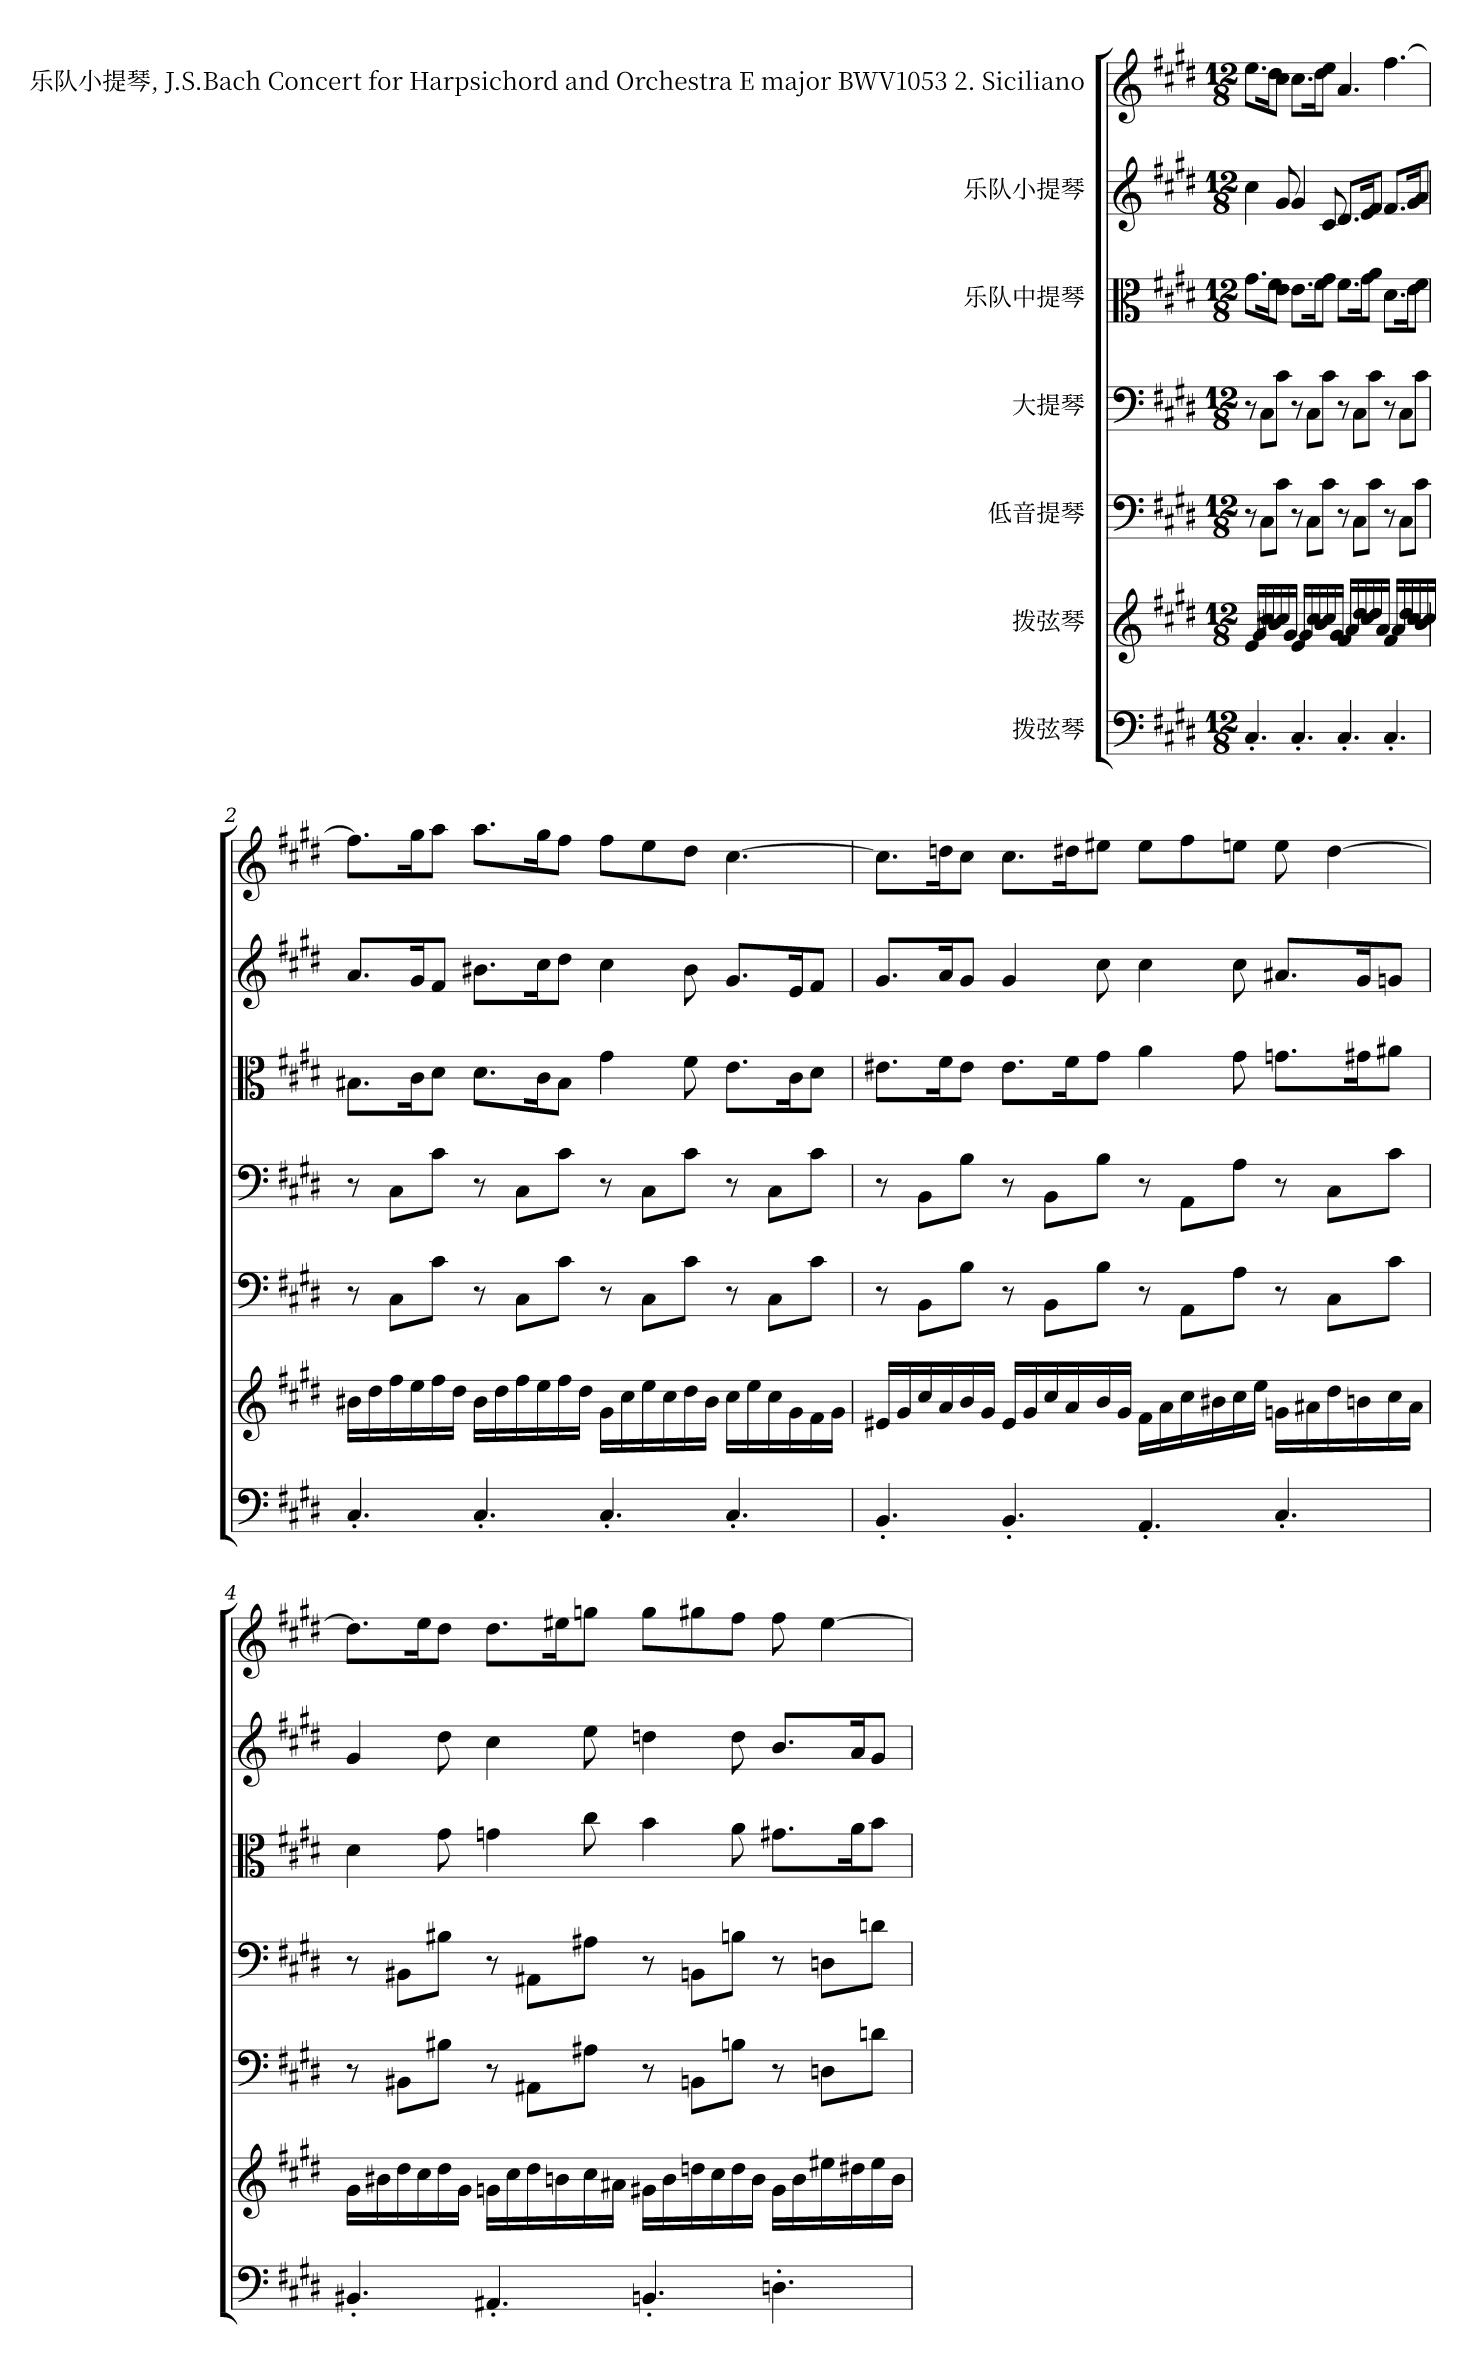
**kern	**kern	**kern	**kern	**kern	**kern	**kern
*part7	*part6	*part5	*part4	*part3	*part2	*part1
*staff7	*staff6	*staff5	*staff4	*staff3	*staff2	*staff1
*I"拨弦琴	*I"拨弦琴	*I"低音提琴	*I"大提琴	*I"乐队中提琴	*I"乐队小提琴	*I"乐队小提琴, J.S.Bach Concert for Harpsichord and Orchestra E major BWV1053 2. Siciliano
*clefF4	*clefG2	*clefF4	*clefF4	*clefC3	*clefG2	*clefG2
*	*	*ITrd7c12	*	*	*	*
*k[f#c#g#d#]	*k[f#c#g#d#]	*k[f#c#g#d#]	*k[f#c#g#d#]	*k[f#c#g#d#]	*k[f#c#g#d#]	*k[f#c#g#d#]
*M12/8	*M12/8	*M12/8	*M12/8	*M12/8	*M12/8	*M12/8
*MM40	*MM40	*MM40	*MM40	*MM40	*MM40	*MM40
=1	=1	=1	=1	=1	=1	=1
4.C#'/	16e/LL	8r	8r	8.g#\L	4cc#\	8.ee\L
.	16g#/	.	.	.	.	.
.	16cc#/	8CC#\L	8C#\L	.	.	.
.	16b#X/	.	.	16f#\K	.	16dd#\K
.	16cc#/	8C#\J	8c#\J	8e\J	8g#/	8cc#\J
.	16g#/JJ	.	.	.	.	.
4.C#'/	16e/LL	8r	8r	8.e\L	4g#/	8.cc#\L
.	16g#/	.	.	.	.	.
.	16cc#/	8CC#\L	8C#\L	.	.	.
.	16b#/	.	.	16f#\K	.	16dd#\K
.	16cc#/	8C#\J	8c#\J	8g#\J	8c#/	8ee\J
.	16g#/JJ	.	.	.	.	.
4.C#'/	16f#/LL	8r	8r	8.f#\L	8.d#/L	4.a/
.	16a/	.	.	.	.	.
.	16dd#/	8CC#\L	8C#\L	.	.	.
.	16cc#/	.	.	16g#\K	16e/K	.
.	16dd#/	8C#\J	8c#\J	8a\J	8f#/J	.
.	16a/JJ	.	.	.	.	.
4.C#'/	16f#/LL	8r	8r	8.d#\L	8.f#/L	[4.ff#\
.	16a/	.	.	.	.	.
.	16dd#/	8CC#\L	8C#\L	.	.	.
.	16cc#/	.	.	16e\K	16g#/K	.
.	16b#/	8C#\J	8c#\J	8f#\J	8a/J	.
.	16cc#/JJ	.	.	.	.	.
!!LO:PB:g=z
=2	=2	=2	=2	=2	=2	=2
4.C#'/	16b#X\LL	8r	8r	8.B#X\L	8.a/L	8.ff#\L]
.	16dd#\	.	.	.	.	.
.	16ff#\	8CC#\L	8C#\L	.	.	.
.	16ee\	.	.	16c#\K	16g#/K	16gg#\K
.	16ff#\	8C#\J	8c#\J	8d#\J	8f#/J	8aa\J
.	16dd#\JJ	.	.	.	.	.
4.C#'/	16b#\LL	8r	8r	8.d#\L	8.b#X\L	8.aa\L
.	16dd#\	.	.	.	.	.
.	16ff#\	8CC#\L	8C#\L	.	.	.
.	16ee\	.	.	16c#\K	16cc#\K	16gg#\K
.	16ff#\	8C#\J	8c#\J	8B#\J	8dd#\J	8ff#\J
.	16dd#\JJ	.	.	.	.	.
4.C#'/	16g#\LL	8r	8r	4g#\	4cc#\	8ff#\L
.	16cc#\	.	.	.	.	.
.	16ee\	8CC#\L	8C#\L	.	.	8ee\
.	16cc#\	.	.	.	.	.
.	16dd#\	8C#\J	8c#\J	8f#\	8b#\	8dd#\J
.	16b#\JJ	.	.	.	.	.
4.C#'/	16cc#\LL	8r	8r	8.e\L	8.g#/L	[4.cc#\
.	16ee\	.	.	.	.	.
.	16cc#\	8CC#\L	8C#\L	.	.	.
.	16g#\	.	.	16c#\K	16e/K	.
.	16f#\	8C#\J	8c#\J	8d#\J	8f#/J	.
.	16g#\JJ	.	.	.	.	.
!!LO:PB:g=z
=3	=3	=3	=3	=3	=3	=3
4.BB'/	16e#X/LL	8r	8r	8.e#X\L	8.g#/L	8.cc#\L]
.	16g#/	.	.	.	.	.
.	16cc#/	8BBB\L	8BB\L	.	.	.
.	16a/	.	.	16f#\K	16a/K	16ddn\K
.	16b/	8BB\J	8B\J	8e#\J	8g#/J	8cc#\J
.	16g#/JJ	.	.	.	.	.
4.BB'/	16e#/LL	8r	8r	8.e#\L	4g#/	8.cc#\L
.	16g#/	.	.	.	.	.
.	16cc#/	8BBB\L	8BB\L	.	.	.
.	16a/	.	.	16f#\K	.	16dd#X\K
.	16b/	8BB\J	8B\J	8g#\J	8cc#\	8ee#X\J
.	16g#/JJ	.	.	.	.	.
4.AA'/	16f#\LL	8r	8r	4a\	4cc#\	8ee#\L
.	16a\	.	.	.	.	.
.	16cc#\	8AAA\L	8AA\L	.	.	8ff#\
.	16b#X\	.	.	.	.	.
.	16cc#\	8AA\J	8A\J	8g#\	8cc#\	8een\J
.	16ee\JJ	.	.	.	.	.
4.C#'/	16gn\LL	8r	8r	8.gn\L	8.a#X/L	8ee\
.	16a#X\	.	.	.	.	.
.	16dd#\	8CC#\L	8C#\L	.	.	[4dd#\
.	16bn\	.	.	16g#X\K	16g#/K	.
.	16cc#\	8C#\J	8c#\J	8a#X\J	8gn/J	.
.	16a#\JJ	.	.	.	.	.
!!LO:PB:g=z
=4	=4	=4	=4	=4	=4	=4
4.BB#X'/	16g#\LL	8r	8r	4d#\	4g#/	8.dd#\L]
.	16b#X\	.	.	.	.	.
.	16dd#\	8BBB#X\L	8BB#X\L	.	.	.
.	16cc#\	.	.	.	.	16ee\K
.	16dd#\	8BB#X\J	8B#X\J	8g#\	8dd#\	8dd#\J
.	16g#\JJ	.	.	.	.	.
4.AA#X'/	16gn\LL	8r	8r	4gn\	4cc#\	8.dd#\L
.	16cc#\	.	.	.	.	.
.	16dd#\	8AAA#X\L	8AA#X\L	.	.	.
.	16bn\	.	.	.	.	16ee#X\K
.	16cc#\	8AA#X\J	8A#X\J	8cc#\	8ee\	8ggn\J
.	16a#X\JJ	.	.	.	.	.
4.BBn'/	16g#X\LL	8r	8r	4b\	4ddn\	8gg\L
.	16b\	.	.	.	.	.
.	16ddn\	8BBBn\L	8BBn\L	.	.	8gg#X\
.	16cc#\	.	.	.	.	.
.	16dd\	8BBn\J	8Bn\J	8a\	8dd\	8ff#\J
.	16b\JJ	.	.	.	.	.
4.Dn'\	16g#\LL	8r	8r	8.g#X\L	8.b/L	8ff#\
.	16b\	.	.	.	.	.
.	16ee#X\	8DDn\L	8Dn\L	.	.	[4ee#\
.	16dd#X\	.	.	16a\K	16a/K	.
.	16ee#\	8Dn\J	8dn\J	8b\J	8g#/J	.
.	16b\JJ	.	.	.	.	.
=	=	=	=	=	=	=
*-	*-	*-	*-	*-	*-	*-
